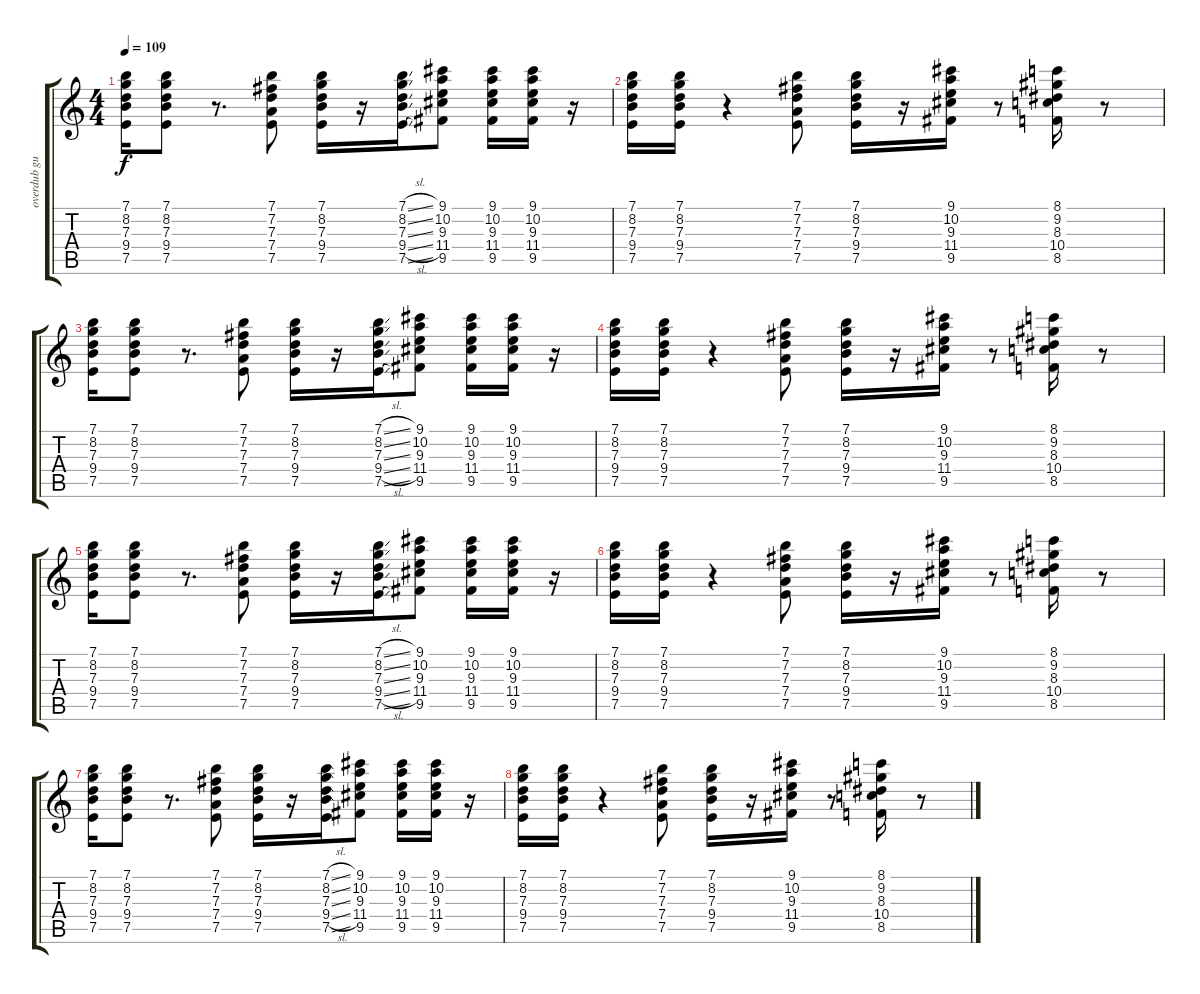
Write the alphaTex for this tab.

\track ("overdub guitar II" "overdub gu") {instrument electricguitarjazz}
\staff {score tabs}
\tuning (E4 B3 G3 D3 A2 E2) {hide}
\ts (4 4)
\tempo 109
\clef g2
\ks aminor
(7.1 8.2 7.3 9.4 7.5).16{dy f} (7.1 8.2 7.3 9.4 7.5).8 r.8{d} (7.1 7.2 7.3 7.4 7.5).8 (7.1 8.2 7.3 9.4 7.5).16 r.16 (7.1{sl} 8.2{sl} 7.3{sl} 9.4{sl} 7.5{sl}).16 (9.1 10.2 9.3 11.4 9.5).8 (9.1 10.2 9.3 11.4 9.5).16 (9.1 10.2 9.3 11.4 9.5).16 r.16 |
(7.1 8.2 7.3 9.4 7.5).16 (7.1 8.2 7.3 9.4 7.5).16 r.4 (7.1 7.2 7.3 7.4 7.5).8 (7.1 8.2 7.3 9.4 7.5).16 r.16 (9.1 10.2 9.3 11.4 9.5).16 r.8 (8.1 9.2 8.3 10.4 8.5).16 r.8 |
(7.1 8.2 7.3 9.4 7.5).16 (7.1 8.2 7.3 9.4 7.5).8 r.8{d} (7.1 7.2 7.3 7.4 7.5).8 (7.1 8.2 7.3 9.4 7.5).16 r.16 (7.1{sl} 8.2{sl} 7.3{sl} 9.4{sl} 7.5{sl}).16 (9.1 10.2 9.3 11.4 9.5).8 (9.1 10.2 9.3 11.4 9.5).16 (9.1 10.2 9.3 11.4 9.5).16 r.16 |
(7.1 8.2 7.3 9.4 7.5).16 (7.1 8.2 7.3 9.4 7.5).16 r.4 (7.1 7.2 7.3 7.4 7.5).8 (7.1 8.2 7.3 9.4 7.5).16 r.16 (9.1 10.2 9.3 11.4 9.5).16 r.8 (8.1 9.2 8.3 10.4 8.5).16 r.8 |
(7.1 8.2 7.3 9.4 7.5).16 (7.1 8.2 7.3 9.4 7.5).8 r.8{d} (7.1 7.2 7.3 7.4 7.5).8 (7.1 8.2 7.3 9.4 7.5).16 r.16 (7.1{sl} 8.2{sl} 7.3{sl} 9.4{sl} 7.5{sl}).16 (9.1 10.2 9.3 11.4 9.5).8 (9.1 10.2 9.3 11.4 9.5).16 (9.1 10.2 9.3 11.4 9.5).16 r.16 |
(7.1 8.2 7.3 9.4 7.5).16 (7.1 8.2 7.3 9.4 7.5).16 r.4 (7.1 7.2 7.3 7.4 7.5).8 (7.1 8.2 7.3 9.4 7.5).16 r.16 (9.1 10.2 9.3 11.4 9.5).16 r.8 (8.1 9.2 8.3 10.4 8.5).16 r.8 |
(7.1 8.2 7.3 9.4 7.5).16 (7.1 8.2 7.3 9.4 7.5).8 r.8{d} (7.1 7.2 7.3 7.4 7.5).8 (7.1 8.2 7.3 9.4 7.5).16 r.16 (7.1{sl} 8.2{sl} 7.3{sl} 9.4{sl} 7.5{sl}).16 (9.1 10.2 9.3 11.4 9.5).8 (9.1 10.2 9.3 11.4 9.5).16 (9.1 10.2 9.3 11.4 9.5).16 r.16 |
(7.1 8.2 7.3 9.4 7.5).16 (7.1 8.2 7.3 9.4 7.5).16 r.4 (7.1 7.2 7.3 7.4 7.5).8 (7.1 8.2 7.3 9.4 7.5).16 r.16 (9.1 10.2 9.3 11.4 9.5).16 r.8 (8.1 9.2 8.3 10.4 8.5).16 r.8
